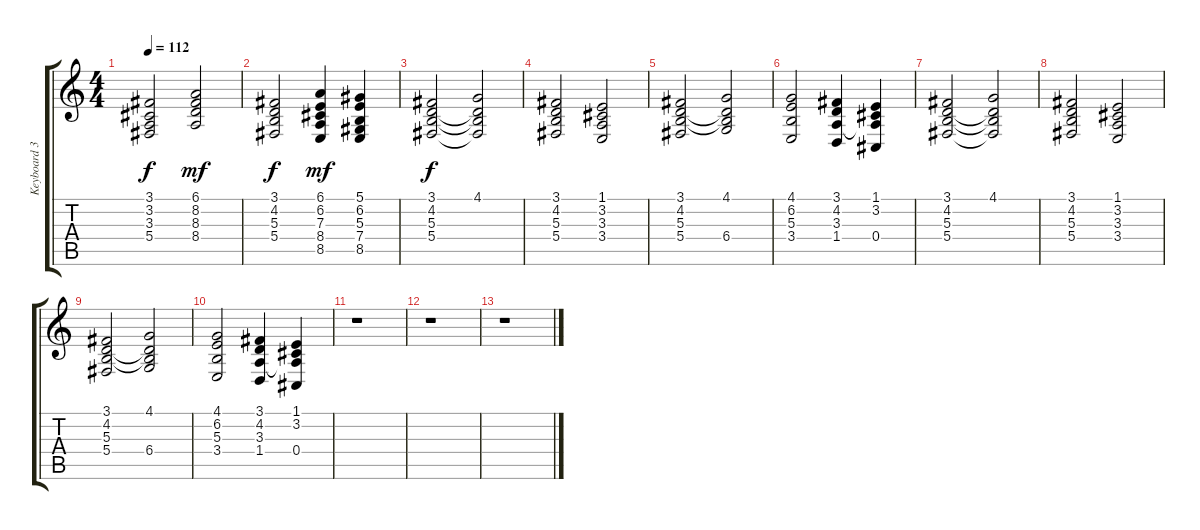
\track ("Keyboard 3" "Keyboard 3") {instrument musicbox}
\staff {score tabs}
\tuning (Eb4 Bb3 Gb3 Db3 Ab2 Eb2) {hide}
\ts (4 4)
\tempo 112
\clef g2
\ks c
(3.1 3.2 3.3 5.4).2{dy f instrument choiraahs} (6.1 8.2 8.3 8.4).2{dy mf} |
(3.1 4.2 5.3 5.4).2{dy f} (6.1 6.2 7.3 8.4 8.5).4{dy mf} (5.1 6.2 5.3 7.4 8.5).4 |
(3.1 4.2 5.3 5.4).2{dy f instrument choiraahs} (4.1 4.2{t} 5.3{t} 5.4{t}).2 |
(3.1 4.2 5.3 5.4).2 (1.1 3.2 3.3 3.4).2 |
(3.1 4.2 5.3 5.4).2 (4.1 4.2{t} 5.3{t} 6.4).2 |
(4.1 6.2 5.3 3.4).2 (3.1 4.2 3.3 1.4).4 (1.1 3.2 3.3{t} 0.4).4 |
(3.1 4.2 5.3 5.4).2{instrument choiraahs} (4.1 4.2{t} 5.3{t} 5.4{t}).2 |
(3.1 4.2 5.3 5.4).2 (1.1 3.2 3.3 3.4).2 |
(3.1 4.2 5.3 5.4).2 (4.1 4.2{t} 5.3{t} 6.4).2 |
(4.1 6.2 5.3 3.4).2 (3.1 4.2 3.3 1.4).4 (1.1 3.2 3.3{t} 0.4).4 |
r.1 |
r.1 |
r.1
